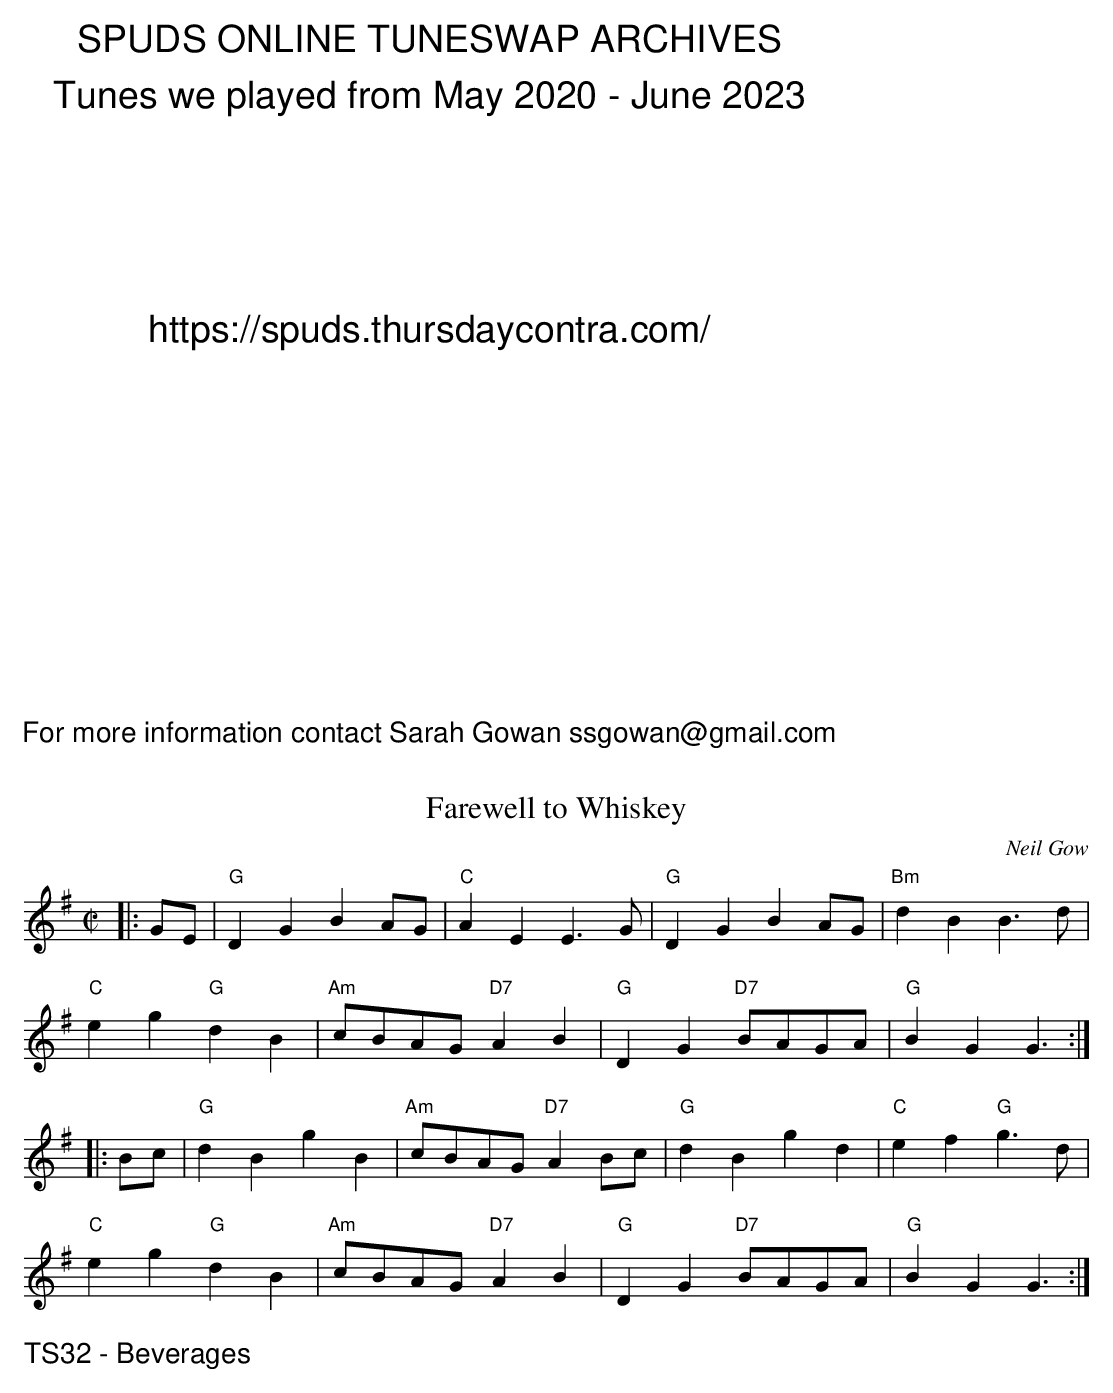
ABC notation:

X:1
T:Farewell to Whiskey
C:Neil Gow
M:C|
K:G
|:GE|"G" D2G2 B2AG |"C" A2E2 E3G |"G" D2G2 B2AG | "Bm"d2B2 B3d |
"C"e2g2 "G"d2B2 | "Am"cBAG "D7"A2B2 |"G" D2G2 "D7"BAGA | "G"B2G2 G3 :|
|:Bc |"G" d2B2 g2B2 | "Am"cBAG "D7"A2Bc |"G" d2B2 g2d2 |"C" e2f2"G" g3d |
"C"e2g2 "G"d2B2 | "Am"cBAG "D7"A2B2 |"G" D2G2 "D7"BAGA | "G"B2G2 G3 :|
